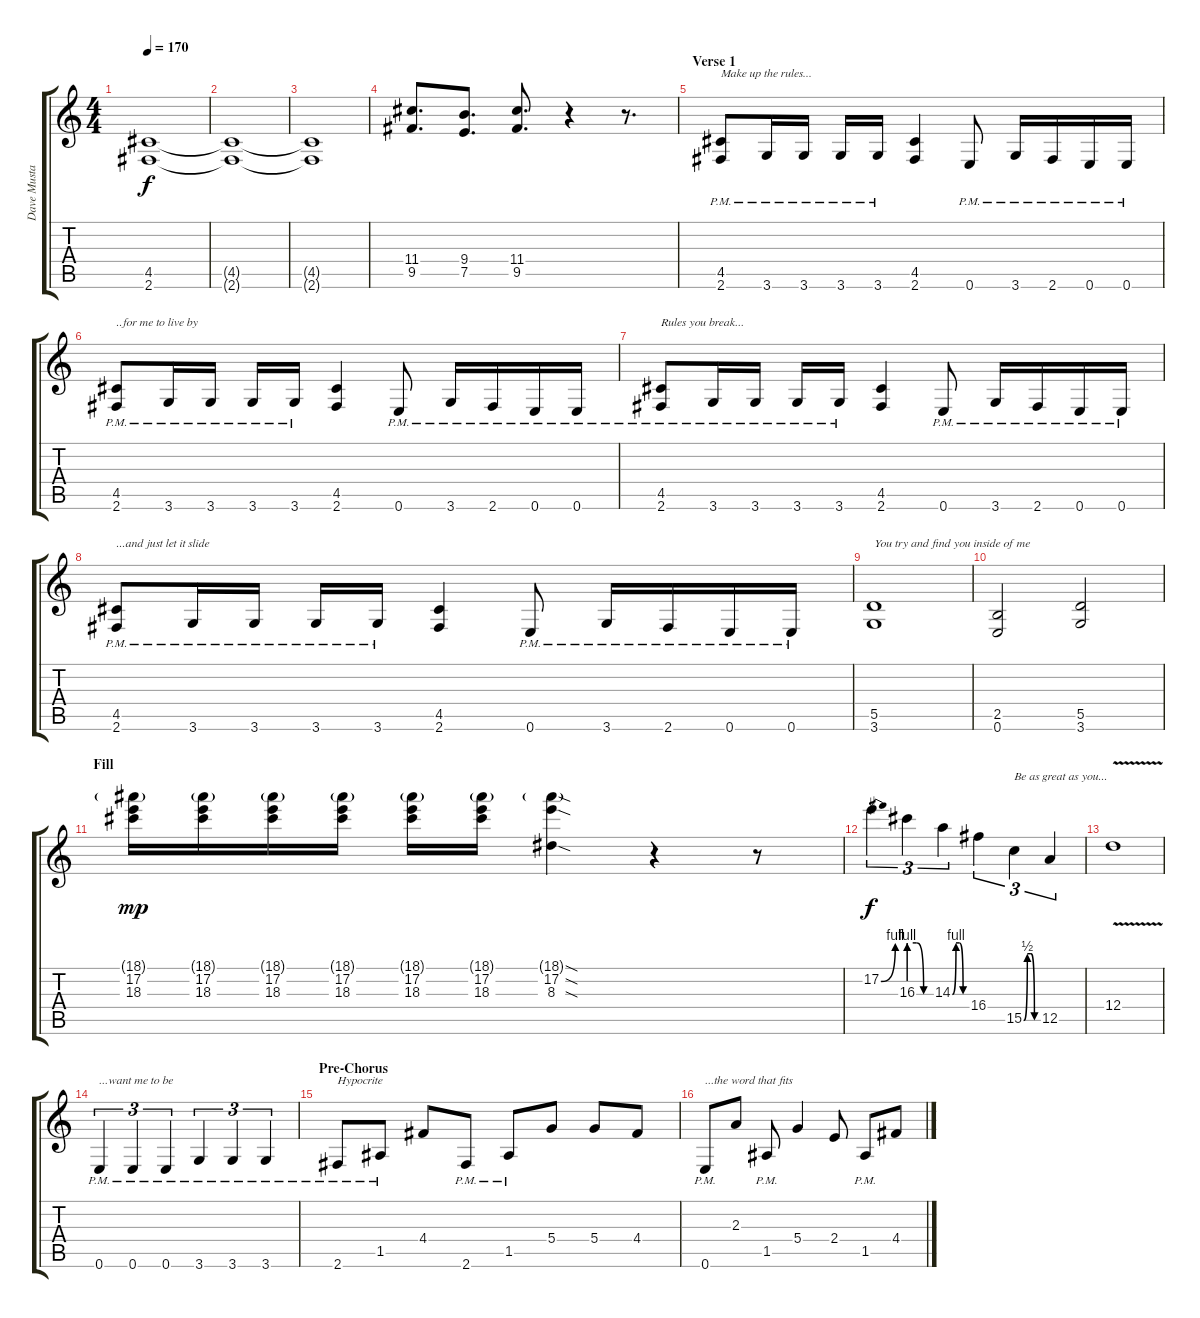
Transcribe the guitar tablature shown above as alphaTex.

\track ("Dave Mustaine" "Dave Musta") {instrument distortionguitar}
\staff {score tabs}
\tuning (E4 B3 G3 D3 A2 E2) {hide}
\ts (4 4)
\tempo 170
\clef g2
\ks c
(4.5 2.6).1{dy f} |
(4.5{t} 2.6{t}).1 |
(4.5{t} 2.6{t}).1 |
(11.4 9.5).8{d} (9.4 7.5).8{d} (11.4 9.5).8{d} r.4 r.8{d} |
\section ("" "Verse 1")
(4.5 2.6{pm}).8{txt "Make up the rules..."} 3.6{pm}.16 3.6{pm}.16 3.6{pm}.16 3.6{pm}.16 (4.5 2.6).4 0.6{pm}.8 3.6{pm}.16 2.6{pm}.16 0.6{pm}.16 0.6{pm}.16 |
(4.5 2.6{pm}).8{txt "..for me to live by"} 3.6{pm}.16 3.6{pm}.16 3.6{pm}.16 3.6{pm}.16 (4.5 2.6).4 0.6{pm}.8 3.6{pm}.16 2.6{pm}.16 0.6{pm}.16 0.6{pm}.16 |
(4.5 2.6{pm}).8{txt "Rules you break..."} 3.6{pm}.16 3.6{pm}.16 3.6{pm}.16 3.6{pm}.16 (4.5 2.6).4 0.6{pm}.8 3.6{pm}.16 2.6{pm}.16 0.6{pm}.16 0.6{pm}.16 |
(4.5 2.6{pm}).8{txt "...and just let it slide"} 3.6{pm}.16 3.6{pm}.16 3.6{pm}.16 3.6{pm}.16 (4.5 2.6).4 0.6{pm}.8 3.6{pm}.16 2.6{pm}.16 0.6{pm}.16 0.6{pm}.16 |
(5.5 3.6).1{txt "You try and find you inside of me"} |
(2.5 0.6).2 (5.5 3.6).2 |
\section ("" "Fill")
(18.1{g} 17.2 18.3).16{dy mp} (18.1{g} 17.2 18.3).16 (18.1{g} 17.2 18.3).16 (18.1{g} 17.2 18.3).16 (18.1{g} 17.2 18.3).16 (18.1{g} 17.2 18.3).16 (18.1{sod g} 17.2{sod} 8.3{sod}).4 r.4 r.8 |
17.2{be (bend 0 0 60 4)}.4{tu (3 2) dy f} 16.3{be (custom 0 4 20 4 40 0 60 0)}.4{tu (3 2)} 14.3{be (custom 0 0 15 4 30 4 45 0 60 0)}.4{tu (3 2)} 16.4.4{tu (3 2)} 15.5{be (custom 0 0 15 2 30 2 45 0 60 0)}.4{tu (3 2) txt "Be as great as you..."} 12.5.4{tu (3 2)} |
12.4{v}.1 |
0.6{pm}.4{tu (3 2) txt "...want me to be"} 0.6{pm}.4{tu (3 2)} 0.6{pm}.4{tu (3 2)} 3.6{pm}.4{tu (3 2)} 3.6{pm}.4{tu (3 2)} 3.6{pm}.4{tu (3 2)} |
\section ("" "Pre-Chorus")
2.6{pm}.8{txt "Hypocrite"} 1.5{pm}.8 4.4.8 2.6{pm}.8 1.5{pm}.8 5.4.8 5.4.8 4.4.8 |
0.6{pm}.8{txt "...the word that fits"} 2.3.8 1.5{pm}.8 5.4.4 2.4.8 1.5{pm}.8 4.4.8
